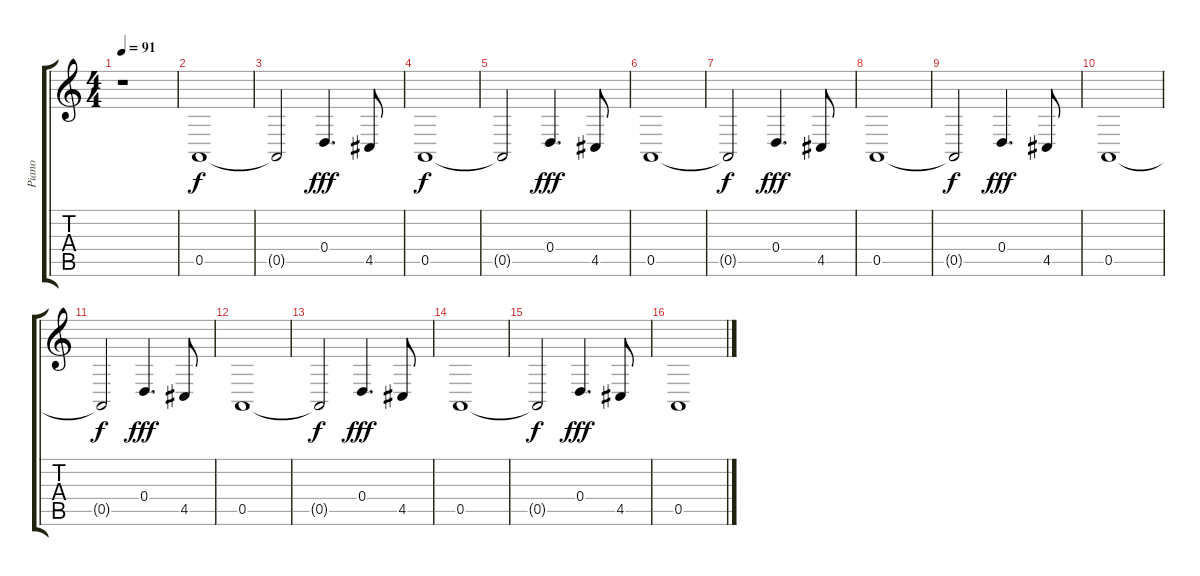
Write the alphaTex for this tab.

\track ("Piano" "Piano") {instrument acousticgrandpiano}
\staff {score tabs}
\tuning (E4 B3 G3 D3 A2 E2) {hide}
\ts (4 4)
\tempo 91
\clef g2
\ks c
r.1{dy fff} |
0.5.1{dy f} |
0.5{t}.2 0.4.4{d dy fff} 4.5.8 |
0.5.1{dy f} |
0.5{t}.2 0.4.4{d dy fff} 4.5.8 |
0.5.1 |
0.5{t}.2{dy f} 0.4.4{d dy fff} 4.5.8 |
0.5.1 |
0.5{t}.2{dy f} 0.4.4{d dy fff} 4.5.8 |
0.5.1 |
0.5{t}.2{dy f} 0.4.4{d dy fff} 4.5.8 |
0.5.1 |
0.5{t}.2{dy f} 0.4.4{d dy fff} 4.5.8 |
0.5.1 |
0.5{t}.2{dy f} 0.4.4{d dy fff} 4.5.8 |
0.5.1
